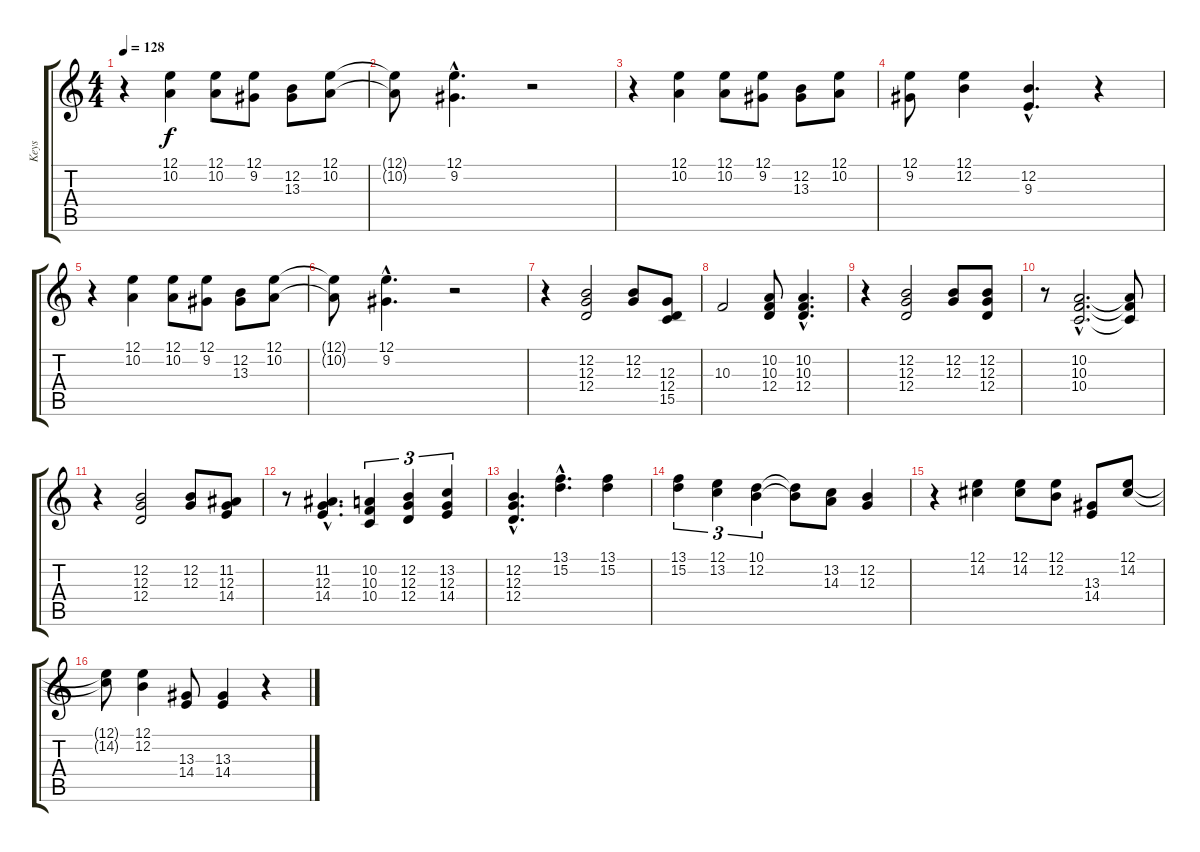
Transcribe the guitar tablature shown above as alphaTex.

\track ("Keys" "Keys") {instrument rockorgan}
\staff {score tabs}
\tuning (E4 B3 G3 D3 A2 E2) {hide}
\ts (4 4)
\tempo 128
\clef g2
\ks c
r.4{dy f} (12.1 10.2).4 (12.1 10.2).8 (12.1 9.2).8 (12.2 13.3).8 (12.1 10.2).8 |
(12.1{t} 10.2{t}).8 (12.1{hac} 9.2{hac}).4{d} r.2 |
r.4 (12.1 10.2).4 (12.1 10.2).8 (12.1 9.2).8 (12.2 13.3).8 (12.1 10.2).8 |
(12.1 9.2).8 (12.1 12.2).4 (12.2{hac} 9.3{hac}).4{d} r.4 |
r.4 (12.1 10.2).4 (12.1 10.2).8 (12.1 9.2).8 (12.2 13.3).8 (12.1 10.2).8 |
(12.1{t} 10.2{t}).8 (12.1{hac} 9.2{hac}).4{d} r.2 |
r.4 (12.2 12.3 12.4).2 (12.2 12.3).8 (12.3 12.4 15.5).8 |
10.3.2 (10.2 10.3 12.4).8 (10.2{hac} 10.3{hac} 12.4{hac}).4{d} |
r.4 (12.2 12.3 12.4).2 (12.2 12.3).8 (12.2 12.3 12.4).8 |
r.8 (10.2{hac} 10.3{hac} 10.4{hac}).2{d} (10.2{t} 10.3{t} 10.4{t}).8 |
r.4 (12.2 12.3 12.4).2 (12.2 12.3).8 (11.2 12.3 14.4).8 |
r.8 (11.2{hac} 12.3{hac} 14.4{hac}).4{d} (10.2 10.3 10.4).4{tu (3 2)} (12.2 12.3 12.4).4{tu (3 2)} (13.2 12.3 14.4).4{tu (3 2)} |
(12.2{hac} 12.3{hac} 12.4{hac}).4{d} (13.1{hac} 15.2{hac}).4{d} (13.1 15.2).4 |
(13.1 15.2).4{tu (3 2)} (12.1 13.2).4{tu (3 2)} (10.1 12.2).4{tu (3 2)} (10.1{t} 12.2{t}).8 (13.2 14.3).8 (12.2 12.3).4 |
r.4 (12.1 14.2).4 (12.1 14.2).8 (12.1 12.2).8 (13.3 14.4).8 (12.1 14.2).8 |
(12.1{t} 14.2{t}).8 (12.1 12.2).4 (13.3 14.4).8 (13.3 14.4).4 r.4
